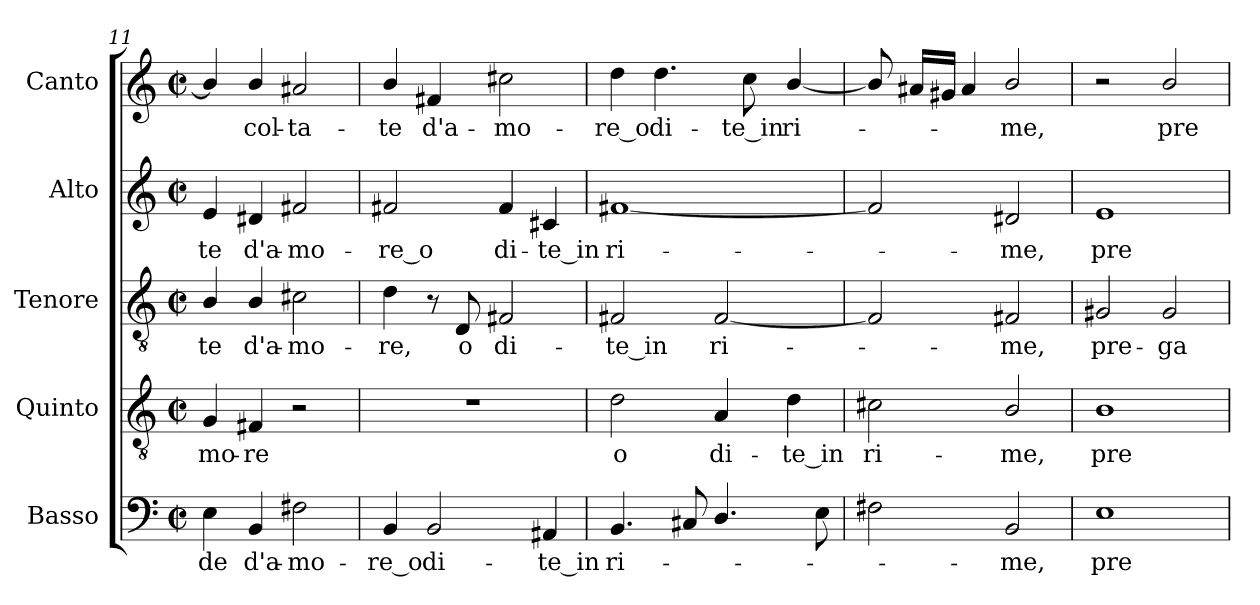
**kern	**text	**kern	**text	**kern	**text	**kern	**text	**kern	**text
*part5	*part5	*part4	*part4	*part3	*part3	*part2	*part2	*part1	*part1
*staff5	*staff5	*staff4	*staff4	*staff3	*staff3	*staff2	*staff2	*staff1	*staff1
*I"Basso	*	*I"Quinto	*	*I"Tenore	*	*I"Alto	*	*I"Canto	*
*I'B.	*	*I'T2.	*	*I'T1.	*	*I'A.	*	*	*
*clefF4	*	*clefGv2	*	*clefGv2	*	*clefG2	*	*clefG2	*
*	*	*ITrd7c12	*	*ITrd7c12	*	*	*	*	*
*k[]	*	*k[]	*	*k[]	*	*k[]	*	*k[]	*
*C:	*	*C:	*	*C:	*	*C:	*	*C:	*
*M2/2	*	*M2/2	*	*M2/2	*	*M2/2	*	*M2/2	*
*met(c|)	*	*met(c|)	*	*met(c|)	*	*met(c|)	*	*met(c|)	*
=11	=11	=11	=11	=11	=11	=11	=11	=11	=11
!	!LO:LY:b:color=#000000	!	!	!	!	!	!	!	!
!	!	!	!LO:LY:b:color=#000000	!	!	!	!	!	!
!	!	!	!	!	!LO:LY:b:color=#000000	!	!	!	!
!	!	!	!	!	!	!	!LO:LY:b:color=#000000	!	!
4Ei\	-de	4GGi/	-mo-	4BBi/	-te	4ei/	-te	4bi/]	.
!	!LO:LY:b:color=#000000	!	!	!	!	!	!	!	!
!	!	!	!LO:LY:b:color=#000000	!	!	!	!	!	!
!	!	!	!	!	!LO:LY:b:color=#000000	!	!	!	!
!	!	!	!	!	!	!	!LO:LY:b:color=#000000	!	!
!	!	!	!	!	!	!	!	!	!LO:LY:b:color=#000000
4BBi/	d'a-	4FF#Xi/	-re	4BBi/	d'a-	4d#Xi/	d'a-	4bi/	-col-
!	!LO:LY:b:color=#000000	!	!	!	!	!	!	!	!
!	!	!	!	!	!LO:LY:b:color=#000000	!	!	!	!
!	!	!	!	!	!	!	!LO:LY:b:color=#000000	!	!
!	!	!	!	!	!	!	!	!	!LO:LY:b:color=#000000
2F#Xi\	-mo-	2r	.	2C#Xi\	-mo-	2f#Xi/	-mo-	2a#Xi/	-ta-
=12	=12	=12	=12	=12	=12	=12	=12	=12	=12
!	!LO:LY:b:color=#000000	!	!	!	!	!	!	!	!
!	!	!	!	!	!LO:LY:b:color=#000000	!	!	!	!
!	!	!	!	!	!	!	!LO:LY:b:color=#000000	!	!
!	!	!	!	!	!	!	!	!	!LO:LY:b:color=#000000
4BBi/	-re_o	1r	.	4Di\	-re,	2f#Xi/	-re_o	4bi/	-te
!	!LO:LY:b:color=#000000	!	!	!	!	!	!	!	!
!	!	!	!	!	!	!	!	!	!LO:LY:b:color=#000000
2BBi/	di-	.	.	8r	.	.	.	4f#Xi/	d'a-
!	!	!	!	!	!LO:LY:b:color=#000000	!	!	!	!
.	.	.	.	8DDi/	o	.	.	.	.
!	!	!	!	!	!LO:LY:b:color=#000000	!	!	!	!
!	!	!	!	!	!	!	!LO:LY:b:color=#000000	!	!
!	!	!	!	!	!	!	!	!	!LO:LY:b:color=#000000
.	.	.	.	2FF#Xi/	di-	4f#i/	di-	2cc#Xi\	-mo-
!	!LO:LY:b:color=#000000	!	!	!	!	!	!	!	!
!	!	!	!	!	!	!	!LO:LY:b:color=#000000	!	!
4AA#Xi/	-te_in	.	.	.	.	4c#Xi/	-te_in	.	.
=13	=13	=13	=13	=13	=13	=13	=13	=13	=13
!	!LO:LY:b:color=#000000	!	!	!	!	!	!	!	!
!	!	!	!LO:LY:b:color=#000000	!	!	!	!	!	!
!	!	!	!	!	!LO:LY:b:color=#000000	!	!	!	!
!	!	!	!	!	!	!	!LO:LY:b:color=#000000	!	!
!	!	!	!	!	!	!	!	!	!LO:LY:b:color=#000000
4.BBi/	ri-	2Di\	o	2FF#Xi/	-te_in	[1f#Xi	ri-	4ddi\	-re_o
!	!	!	!	!	!	!	!	!	!LO:LY:b:color=#000000
.	.	.	.	.	.	.	.	4.ddi\	di-
8C#Xi/	.	.	.	.	.	.	.	.	.
!	!	!	!LO:LY:b:color=#000000	!	!	!	!	!	!
!	!	!	!	!	!LO:LY:b:color=#000000	!	!	!	!
4.Di/	.	4AAi/	di-	[2FF#i/	ri-	.	.	.	.
!	!	!	!	!	!	!	!	!	!LO:LY:b:color=#000000
.	.	.	.	.	.	.	.	8cci\	-te_in
!	!	!	!LO:LY:b:color=#000000	!	!	!	!	!	!
!	!	!	!	!	!	!	!	!	!LO:LY:b:color=#000000
.	.	4Di\	-te_in	.	.	.	.	[4bi/	ri-
8Ei\	.	.	.	.	.	.	.	.	.
=14	=14	=14	=14	=14	=14	=14	=14	=14	=14
!	!	!	!LO:LY:b:color=#000000	!	!	!	!	!	!
2F#Xi\	.	2C#Xi\	ri-	2FF#i/]	.	2f#i/]	.	8bi/]	.
.	.	.	.	.	.	.	.	16a#Xi/LL	.
.	.	.	.	.	.	.	.	16g#Xi/JJ	.
.	.	.	.	.	.	.	.	4a#i/	.
!	!LO:LY:b:color=#000000	!	!	!	!	!	!	!	!
!	!	!	!LO:LY:b:color=#000000	!	!	!	!	!	!
!	!	!	!	!	!LO:LY:b:color=#000000	!	!	!	!
!	!	!	!	!	!	!	!LO:LY:b:color=#000000	!	!
!	!	!	!	!	!	!	!	!	!LO:LY:b:color=#000000
2BBi/	-me,	2BBi/	-me,	2FF#Xi/	-me,	2d#Xi/	-me,	2bi/	-me,
!!LO:LB:g=z
=15	=15	=15	=15	=15	=15	=15	=15	=15	=15
!	!LO:LY:b:color=#000000	!	!	!	!	!	!	!	!
!	!	!	!LO:LY:b:color=#000000	!	!	!	!	!	!
!	!	!	!	!	!LO:LY:b:color=#000000	!	!	!	!
!	!	!	!	!	!	!	!LO:LY:b:color=#000000	!	!
1Ei	pre-	1BBi	pre-	2GG#Xi/	pre-	1ei	pre-	2r	.
!	!	!	!	!	!LO:LY:b:color=#000000	!	!	!	!
!	!	!	!	!	!	!	!	!	!LO:LY:b:color=#000000
.	.	.	.	2GG#i/	-ga-	.	.	2bi/	pre-
=	=	=	=	=	=	=	=	=	=
*-	*-	*-	*-	*-	*-	*-	*-	*-	*-
